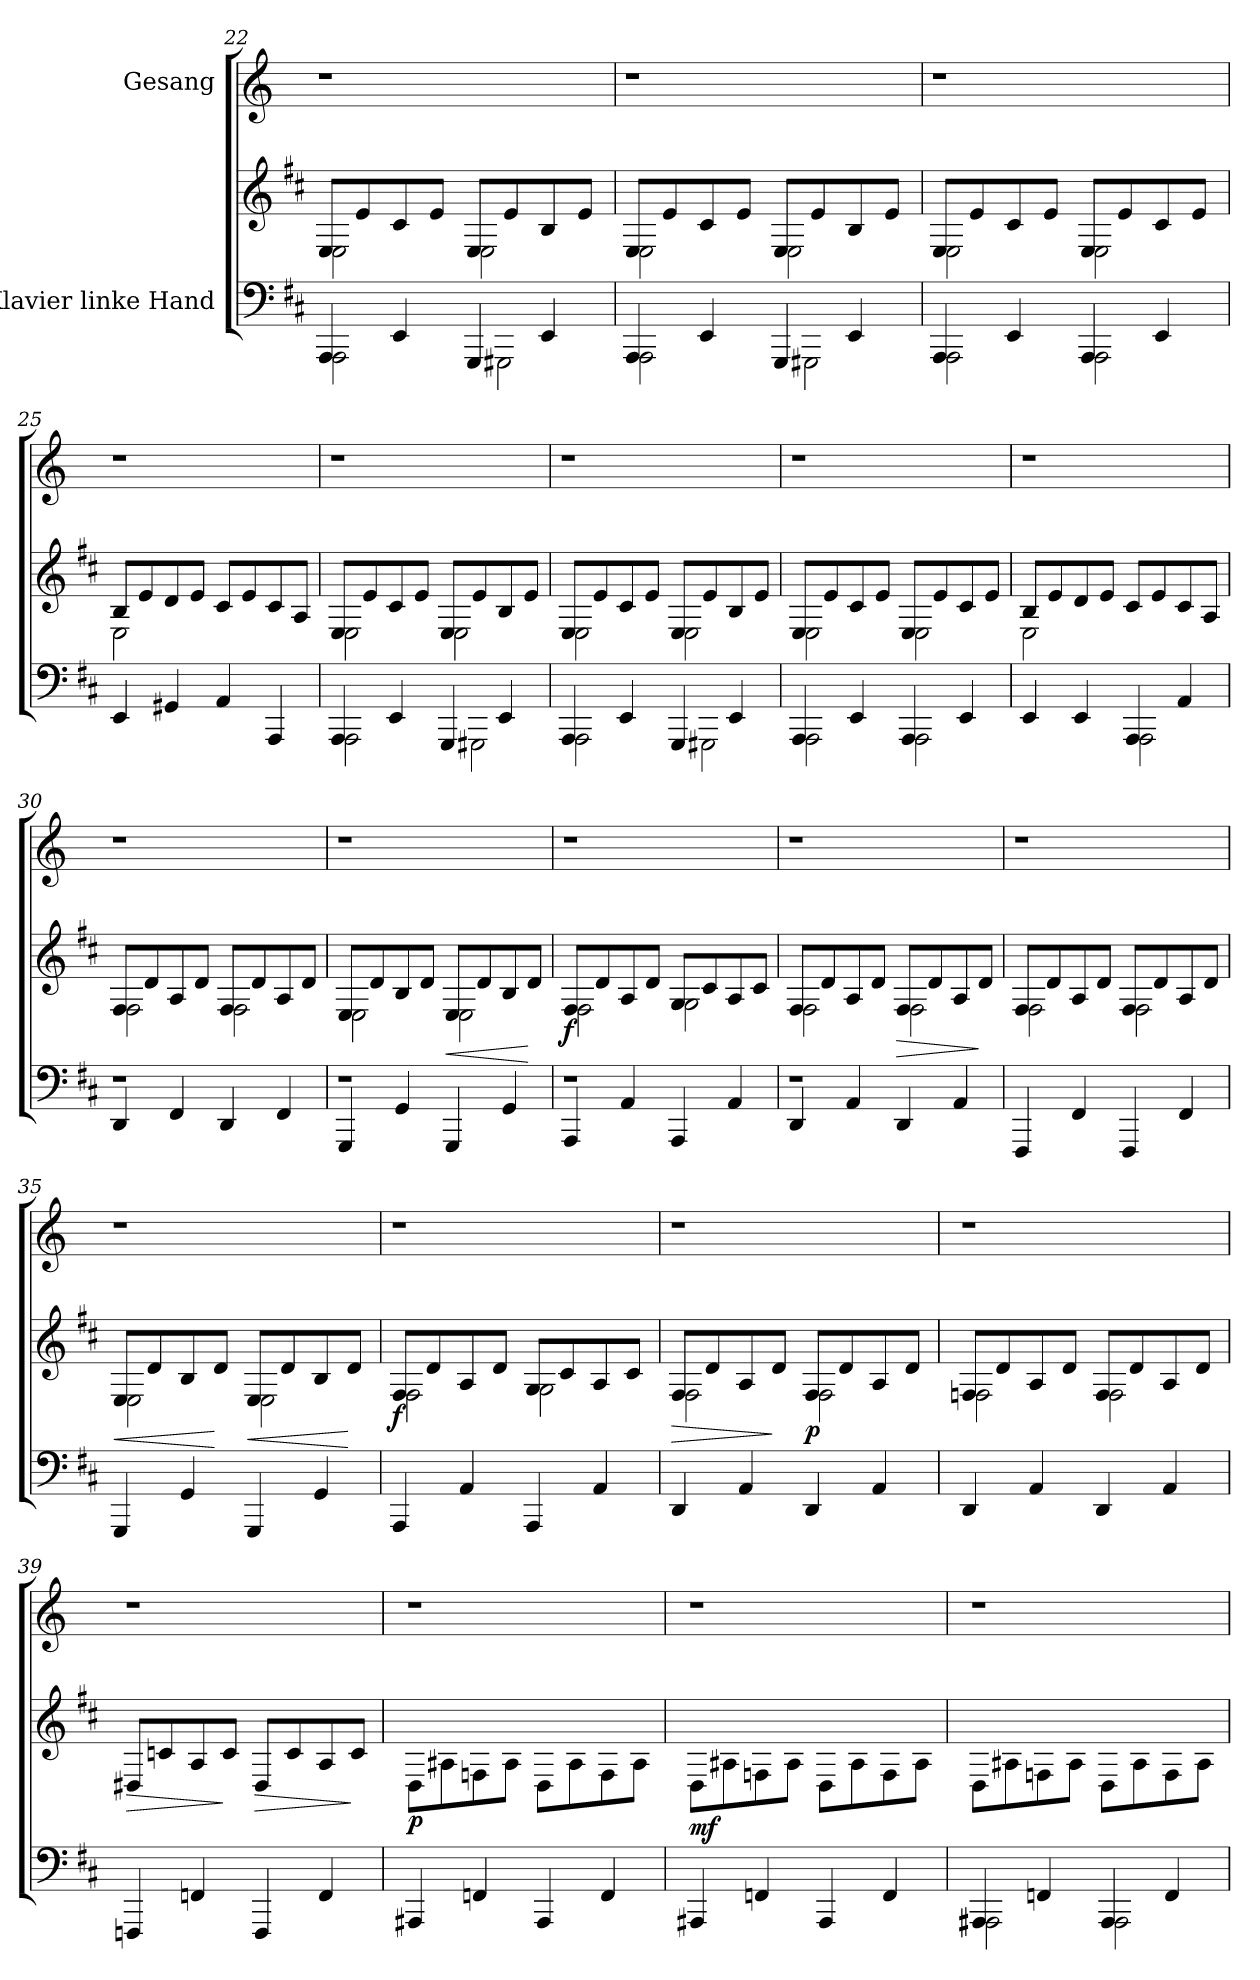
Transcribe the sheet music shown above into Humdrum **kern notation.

**kern	**kern	**dynam	**kern
*part2	*part2	*part2	*part1
*staff3	*staff2	*staff2/3	*staff1
*I"Klavier linke Hand	*	*	*I"Gesang
!!LO:LB:g=z
*clefF4	*clefG2	*	*clefG2
*k[f#c#]	*k[f#c#]	*	*k[]
=22	=22	=22	=22
*^	*^	*	*
4AAA/	2AAA\	8E/L	2E\	.	1r
.	.	8e/	.	.	.
4EE/	.	8c#/	.	.	.
.	.	8e/J	.	.	.
4GGG/	2GGG#X\	8E/L	2E\	.	.
.	.	8e/	.	.	.
4EE/	.	8B/	.	.	.
.	.	8e/J	.	.	.
=23	=23	=23	=23	=23	=23
4AAA/	2AAA\	8E/L	2E\	.	1r
.	.	8e/	.	.	.
4EE/	.	8c#/	.	.	.
.	.	8e/J	.	.	.
4GGG/	2GGG#X\	8E/L	2E\	.	.
.	.	8e/	.	.	.
4EE/	.	8B/	.	.	.
.	.	8e/J	.	.	.
=24	=24	=24	=24	=24	=24
4AAA/	2AAA\	8E/L	2E\	.	1r
.	.	8e/	.	.	.
4EE/	.	8c#/	.	.	.
.	.	8e/J	.	.	.
4AAA/	2AAA\	8E/L	2E\	.	.
.	.	8e/	.	.	.
4EE/	.	8c#/	.	.	.
.	.	8e/J	.	.	.
*v	*v	*	*	*	*
!!LO:LB:g=z
=25	=25	=25	=25	=25
4EE/	8B/L	2E\	.	1r
.	8e/	.	.	.
4GG#X/	8d/	.	.	.
.	8e/J	.	.	.
4AA/	8c#/L	2ryy	.	.
.	8e/	.	.	.
4AAA/	8c#/	.	.	.
.	8A/J	.	.	.
!!LO:PB:g=z
=26	=26	=26	=26	=26
*^	*	*	*	*
4AAA/	2AAA\	8E/L	2E\	.	1r
.	.	8e/	.	.	.
4EE/	.	8c#/	.	.	.
.	.	8e/J	.	.	.
4GGG/	2GGG#X\	8E/L	2E\	.	.
.	.	8e/	.	.	.
4EE/	.	8B/	.	.	.
.	.	8e/J	.	.	.
=27	=27	=27	=27	=27	=27
4AAA/	2AAA\	8E/L	2E\	.	1r
.	.	8e/	.	.	.
4EE/	.	8c#/	.	.	.
.	.	8e/J	.	.	.
4GGG/	2GGG#X\	8E/L	2E\	.	.
.	.	8e/	.	.	.
4EE/	.	8B/	.	.	.
.	.	8e/J	.	.	.
=28	=28	=28	=28	=28	=28
4AAA/	2AAA\	8E/L	2E\	.	1r
.	.	8e/	.	.	.
4EE/	.	8c#/	.	.	.
.	.	8e/J	.	.	.
4AAA/	2AAA\	8E/L	2E\	.	.
.	.	8e/	.	.	.
4EE/	.	8c#/	.	.	.
.	.	8e/J	.	.	.
!!LO:LB:g=z
=29	=29	=29	=29	=29	=29
4EE/	2ryy	8B/L	2E\	.	1r
.	.	8e/	.	.	.
4EE/	.	8d/	.	.	.
.	.	8e/J	.	.	.
4AAA/	2AAA\	8c#/L	2ryy	.	.
.	.	8e/	.	.	.
4AA/	.	8c#/	.	.	.
.	.	8A/J	.	.	.
!!LO:LB:g=z
=30	=30	=30	=30	=30	=30
1r	4DD/	8F#/L	2F#\	.	1r
.	.	8d/	.	.	.
.	4FF#/	8A/	.	.	.
.	.	8d/J	.	.	.
.	4DD/	8F#/L	2F#\	.	.
.	.	8d/	.	.	.
.	4FF#/	8A/	.	.	.
.	.	8d/J	.	.	.
=31	=31	=31	=31	=31	=31
1r	4GGG/	8E/L	2E\	.	1r
.	.	8d/	.	.	.
.	4GG/	8B/	.	.	.
.	.	8d/J	.	.	.
!	!	!	!	!LO:HP:b	!
.	4GGG/	8E/L	2E\	<	.
.	.	8d/	.	.	.
.	4GG/	8B/	.	.	.
.	.	8d/J	.	[	.
=32	=32	=32	=32	=32	=32
!	!	!	!	!LO:DY:b	!
1r	4AAA/	8F#/L	2F#\	f	1r
.	.	8d/	.	.	.
.	4AA/	8A/	.	.	.
.	.	8d/J	.	.	.
.	4AAA/	8G/L	2G\	.	.
.	.	8c#/	.	.	.
.	4AA/	8A/	.	.	.
.	.	8c#/J	.	.	.
!!LO:LB:g=z
=33	=33	=33	=33	=33	=33
1r	4DD/	8F#/L	2F#\	.	1r
.	.	8d/	.	.	.
.	4AA/	8A/	.	.	.
.	.	8d/J	.	.	.
!	!	!	!	!LO:HP:b	!
.	4DD/	8F#/L	2F#\	>	.
.	.	8d/	.	.	.
.	4AA/	8A/	.	.	.
.	.	8d/J	.	]	.
*v	*v	*	*	*	*
!!LO:PB:g=z
=34	=34	=34	=34	=34
4FFF#/	8F#/L	2F#\	.	1r
.	8d/	.	.	.
4FF#/	8A/	.	.	.
.	8d/J	.	.	.
4FFF#/	8F#/L	2F#\	.	.
.	8d/	.	.	.
4FF#/	8A/	.	.	.
.	8d/J	.	.	.
=35	=35	=35	=35	=35
!	!	!	!LO:HP:b	!
4GGG/	8E/L	2E\	<	1r
.	8d/	.	.	.
4GG/	8B/	.	.	.
.	8d/J	.	[	.
!	!	!	!LO:HP:b	!
4GGG/	8E/L	2E\	<	.
.	8d/	.	.	.
4GG/	8B/	.	.	.
.	8d/J	.	[	.
=36	=36	=36	=36	=36
!	!	!	!LO:DY:b	!
4AAA/	8F#/L	2F#\	f	1r
.	8d/	.	.	.
4AA/	8A/	.	.	.
.	8d/J	.	.	.
4AAA/	8G/L	2G\	.	.
.	8c#/	.	.	.
4AA/	8A/	.	.	.
.	8c#/J	.	.	.
!!LO:LB:g=z
=37	=37	=37	=37	=37
!	!	!	!LO:HP:b	!
4DD/	8F#/L	2F#\	>	1r
.	8d/	.	.	.
4AA/	8A/	.	.	.
.	8d/J	.	]	.
!	!	!	!LO:DY:b	!
4DD/	8F#/L	2F#\	p	.
.	8d/	.	.	.
4AA/	8A/	.	.	.
.	8d/J	.	.	.
!!LO:LB:g=z
=38	=38	=38	=38	=38
4DD/	8Fn/L	2F\	.	1r
.	8d/	.	.	.
4AA/	8A/	.	.	.
.	8d/J	.	.	.
4DD/	8F/L	2F\	.	.
.	8d/	.	.	.
4AA/	8A/	.	.	.
.	8d/J	.	.	.
*	*v	*v	*	*
=39	=39	=39	=39
!	!	!LO:HP:b	!
4FFFn/	8D#X/L	>	1r
.	8cn/	.	.
4FFn/	8A/	.	.
.	8c/J	]	.
!	!	!LO:HP:b	!
4FFF/	8D#/L	>	.
.	8c/	.	.
4FF/	8A/	.	.
.	8c/J	]	.
=40	=40	=40	=40
!	!	!LO:DY:b	!
4AAA#X/	8D\L	p	1r
.	8A#X\	.	.
4FFn/	8Fn\	.	.
.	8A#\J	.	.
4AAA#/	8D\L	.	.
.	8A#\	.	.
4FF/	8F\	.	.
.	8A#\J	.	.
!!LO:LB:g=z
=41	=41	=41	=41
!	!	!LO:DY:b	!
4AAA#X/	8D\L	mf	1r
.	8A#X\	.	.
4FFn/	8Fn\	.	.
.	8A#\J	.	.
4AAA#/	8D\L	.	.
.	8A#\	.	.
4FF/	8F\	.	.
.	8A#\J	.	.
!!LO:PB:g=z
=42	=42	=42	=42
*^	*	*	*
4AAA#X/	2AAA#\	8D\L	.	1r
.	.	8A#X\	.	.
4FFn/	.	8Fn\	.	.
.	.	8A#\J	.	.
4AAA#/	2AAA#\	8D\L	.	.
.	.	8A#\	.	.
4FF/	.	8F\	.	.
.	.	8A#\J	.	.
*v	*v	*	*	*
=	=	=	=
*-	*-	*-	*-
